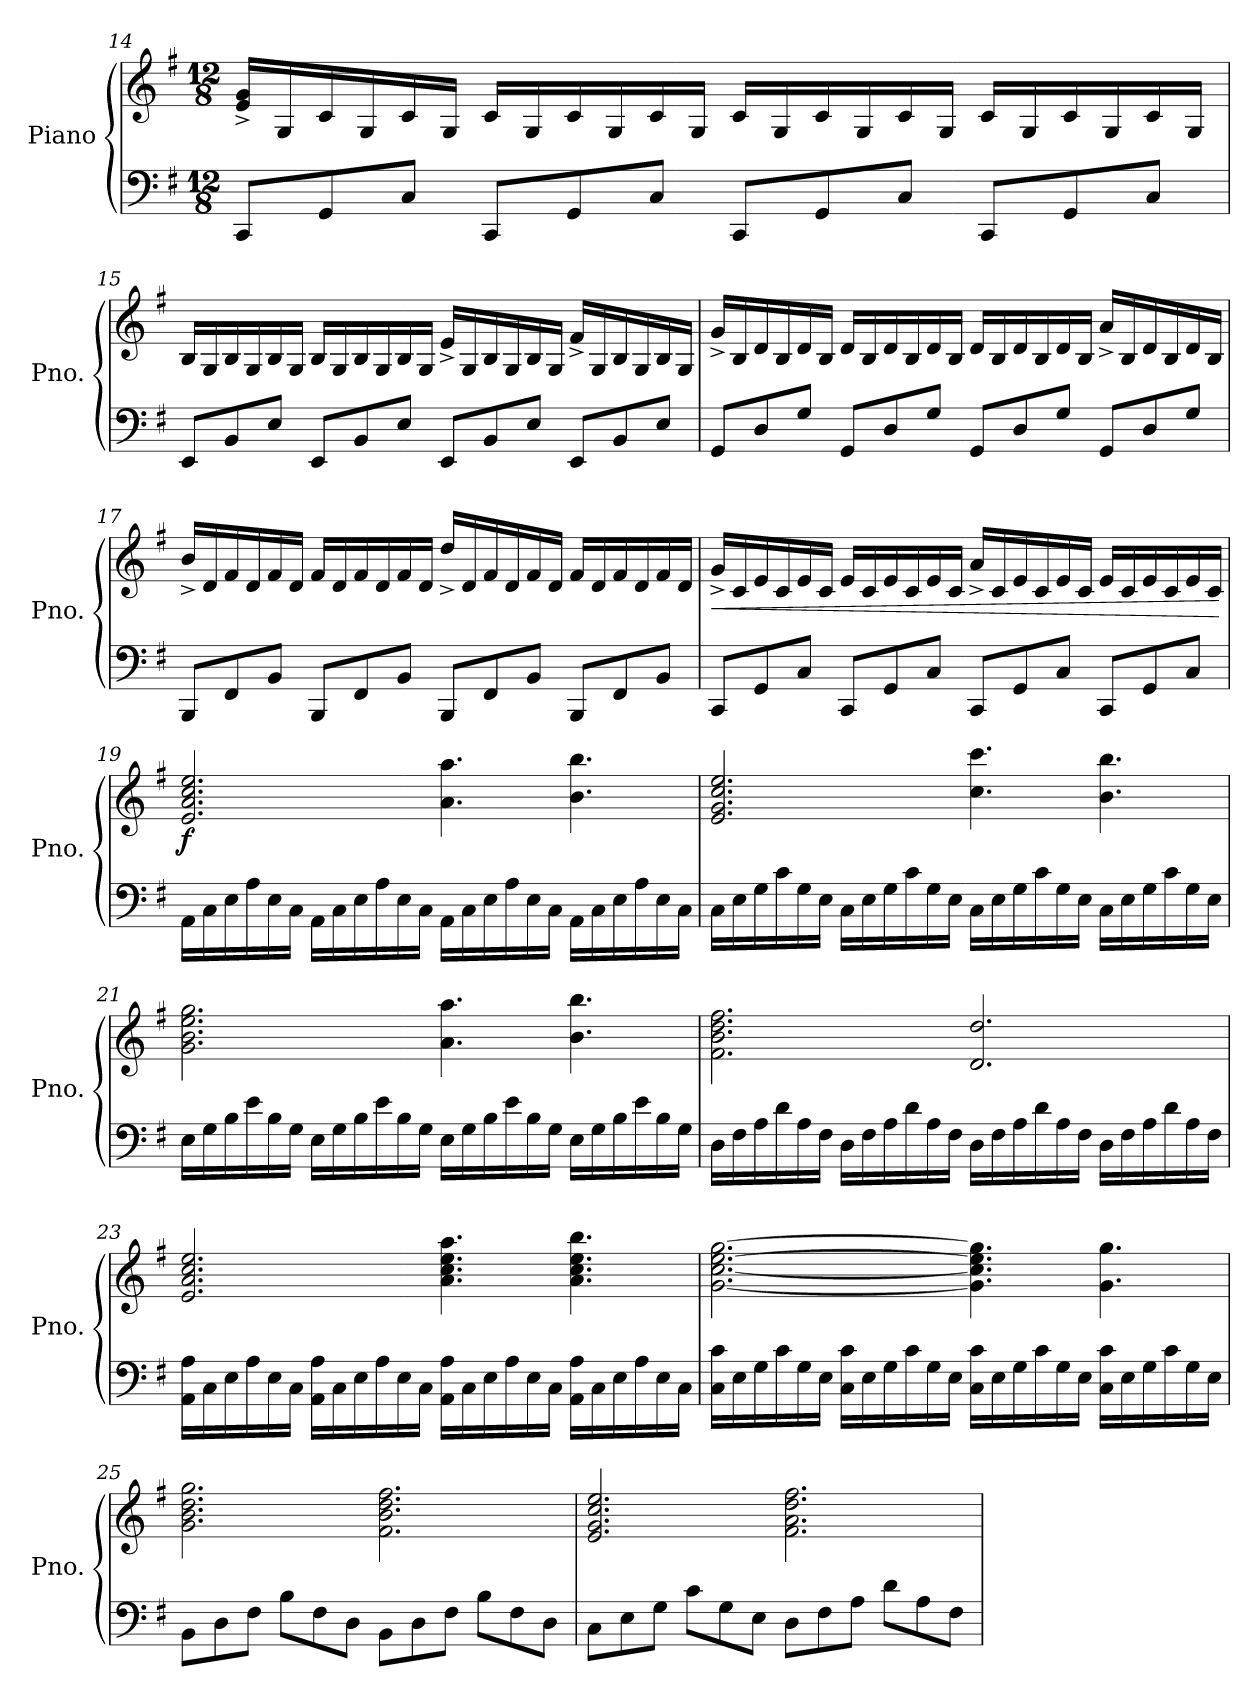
**kern	**kern	**dynam
*part1	*part1	*part1
*staff2	*staff1	*staff1/2
*I"Piano	*	*
*I'Pno.	*	*
!!LO:LB:g=z
*clefF4	*clefG2	*
*k[f#]	*k[f#]	*
*M12/8	*M12/8	*
=14	=14	=14
8CC/L	16e/^ 16g/^LL	.
.	16G/	.
8GG/	16c/	.
.	16G/	.
8C/J	16c/	.
.	16G/JJ	.
8CC/L	16c/LL	.
.	16G/	.
8GG/	16c/	.
.	16G/	.
8C/J	16c/	.
.	16G/JJ	.
8CC/L	16c/LL	.
.	16G/	.
8GG/	16c/	.
.	16G/	.
8C/J	16c/	.
.	16G/JJ	.
8CC/L	16c/LL	.
.	16G/	.
8GG/	16c/	.
.	16G/	.
8C/J	16c/	.
.	16G/JJ	.
!!LO:LB:g=z
=15	=15	=15
8EE/L	16B/LL	.
.	16G/	.
8BB/	16B/	.
.	16G/	.
8E/J	16B/	.
.	16G/JJ	.
8EE/L	16B/LL	.
.	16G/	.
8BB/	16B/	.
.	16G/	.
8E/J	16B/	.
.	16G/JJ	.
8EE/L	16e^/LL	.
.	16G/	.
8BB/	16B/	.
.	16G/	.
8E/J	16B/	.
.	16G/JJ	.
8EE/L	16f#^/LL	.
.	16G/	.
8BB/	16B/	.
.	16G/	.
8E/J	16B/	.
.	16G/JJ	.
!!LO:LB:g=z
=16	=16	=16
8GG/L	16g^/LL	.
.	16B/	.
8D/	16d/	.
.	16B/	.
8G/J	16d/	.
.	16B/JJ	.
8GG/L	16d/LL	.
.	16B/	.
8D/	16d/	.
.	16B/	.
8G/J	16d/	.
.	16B/JJ	.
8GG/L	16d/LL	.
.	16B/	.
8D/	16d/	.
.	16B/	.
8G/J	16d/	.
.	16B/JJ	.
8GG/L	16a^/LL	.
.	16B/	.
8D/	16d/	.
.	16B/	.
8G/J	16d/	.
.	16B/JJ	.
=17	=17	=17
8BBB/L	16b^/LL	.
.	16d/	.
8FF#/	16f#/	.
.	16d/	.
8BB/J	16f#/	.
.	16d/JJ	.
8BBB/L	16f#/LL	.
.	16d/	.
8FF#/	16f#/	.
.	16d/	.
8BB/J	16f#/	.
.	16d/JJ	.
8BBB/L	16dd^/LL	.
.	16d/	.
8FF#/	16f#/	.
.	16d/	.
8BB/J	16f#/	.
.	16d/JJ	.
8BBB/L	16f#/LL	.
.	16d/	.
8FF#/	16f#/	.
.	16d/	.
8BB/J	16f#/	.
.	16d/JJ	.
!!LO:LB:g=z
=18	=18	=18
!	!	!LO:HP:b
8CC/L	16g^/LL	<
.	16c/	.
8GG/	16e/	.
.	16c/	.
8C/J	16e/	.
.	16c/JJ	.
8CC/L	16e/LL	.
.	16c/	.
8GG/	16e/	.
.	16c/	.
8C/J	16e/	.
.	16c/JJ	.
8CC/L	16a^/LL	.
.	16c/	.
8GG/	16e/	.
.	16c/	.
8C/J	16e/	.
.	16c/JJ	.
8CC/L	16e/LL	.
.	16c/	.
8GG/	16e/	.
.	16c/	.
8C/J	16e/	.
.	16c/JJ	.
.	.	[
=19	=19	=19
!	!	!LO:DY:b
16AA\LL	2.e/ 2.a/ 2.cc/ 2.ee/	f
16C\	.	.
16E\	.	.
16A\	.	.
16E\	.	.
16C\JJ	.	.
16AA\LL	.	.
16C\	.	.
16E\	.	.
16A\	.	.
16E\	.	.
16C\JJ	.	.
16AA\LL	4.a\ 4.aa\	.
16C\	.	.
16E\	.	.
16A\	.	.
16E\	.	.
16C\JJ	.	.
16AA\LL	4.b\ 4.bb\	.
16C\	.	.
16E\	.	.
16A\	.	.
16E\	.	.
16C\JJ	.	.
!!LO:PB:g=z
=20	=20	=20
16C\LL	2.e/ 2.g/ 2.cc/ 2.ee/	.
16E\	.	.
16G\	.	.
16c\	.	.
16G\	.	.
16E\JJ	.	.
16C\LL	.	.
16E\	.	.
16G\	.	.
16c\	.	.
16G\	.	.
16E\JJ	.	.
16C\LL	4.cc\ 4.ccc\	.
16E\	.	.
16G\	.	.
16c\	.	.
16G\	.	.
16E\JJ	.	.
16C\LL	4.b\ 4.bb\	.
16E\	.	.
16G\	.	.
16c\	.	.
16G\	.	.
16E\JJ	.	.
=21	=21	=21
16E\LL	2.g\ 2.b\ 2.ee\ 2.gg\	.
16G\	.	.
16B\	.	.
16e\	.	.
16B\	.	.
16G\JJ	.	.
16E\LL	.	.
16G\	.	.
16B\	.	.
16e\	.	.
16B\	.	.
16G\JJ	.	.
16E\LL	4.a\ 4.aa\	.
16G\	.	.
16B\	.	.
16e\	.	.
16B\	.	.
16G\JJ	.	.
16E\LL	4.b\ 4.bb\	.
16G\	.	.
16B\	.	.
16e\	.	.
16B\	.	.
16G\JJ	.	.
!!LO:LB:g=z
=22	=22	=22
16D\LL	2.f#\ 2.b\ 2.dd\ 2.ff#\	.
16F#\	.	.
16A\	.	.
16d\	.	.
16A\	.	.
16F#\JJ	.	.
16D\LL	.	.
16F#\	.	.
16A\	.	.
16d\	.	.
16A\	.	.
16F#\JJ	.	.
16D\LL	2.d/ 2.dd/	.
16F#\	.	.
16A\	.	.
16d\	.	.
16A\	.	.
16F#\JJ	.	.
16D\LL	.	.
16F#\	.	.
16A\	.	.
16d\	.	.
16A\	.	.
16F#\JJ	.	.
=23	=23	=23
16AA\ 16A\LL	2.e/ 2.a/ 2.cc/ 2.ee/	.
16C\	.	.
16E\	.	.
16A\	.	.
16E\	.	.
16C\JJ	.	.
16AA\ 16A\LL	.	.
16C\	.	.
16E\	.	.
16A\	.	.
16E\	.	.
16C\JJ	.	.
16AA\ 16A\LL	4.a\ 4.cc\ 4.ee\ 4.aa\	.
16C\	.	.
16E\	.	.
16A\	.	.
16E\	.	.
16C\JJ	.	.
16AA\ 16A\LL	4.a\ 4.cc\ 4.ee\ 4.bb\	.
16C\	.	.
16E\	.	.
16A\	.	.
16E\	.	.
16C\JJ	.	.
!!LO:LB:g=z
=24	=24	=24
16C\ 16c\LL	[2.g\ [2.cc\ [2.ee\ [2.gg\	.
16E\	.	.
16G\	.	.
16c\	.	.
16G\	.	.
16E\JJ	.	.
16C\ 16c\LL	.	.
16E\	.	.
16G\	.	.
16c\	.	.
16G\	.	.
16E\JJ	.	.
16C\ 16c\LL	4.g\] 4.cc\] 4.ee\] 4.gg\]	.
16E\	.	.
16G\	.	.
16c\	.	.
16G\	.	.
16E\JJ	.	.
16C\ 16c\LL	4.g\ 4.gg\	.
16E\	.	.
16G\	.	.
16c\	.	.
16G\	.	.
16E\JJ	.	.
=25	=25	=25
8BB\L	2.g\ 2.b\ 2.dd\ 2.gg\	.
8D\	.	.
8F#\J	.	.
8B\L	.	.
8F#\	.	.
8D\J	.	.
8BB\L	2.f#\ 2.b\ 2.dd\ 2.ff#\	.
8D\	.	.
8F#\J	.	.
8B\L	.	.
8F#\	.	.
8D\J	.	.
=26	=26	=26
8C\L	2.e/ 2.g/ 2.cc/ 2.ee/	.
8E\	.	.
8G\J	.	.
8c\L	.	.
8G\	.	.
8E\J	.	.
8D\L	2.f#\ 2.a\ 2.dd\ 2.ff#\	.
8F#\	.	.
8A\J	.	.
8d\L	.	.
8A\	.	.
8F#\J	.	.
=	=	=
*-	*-	*-
